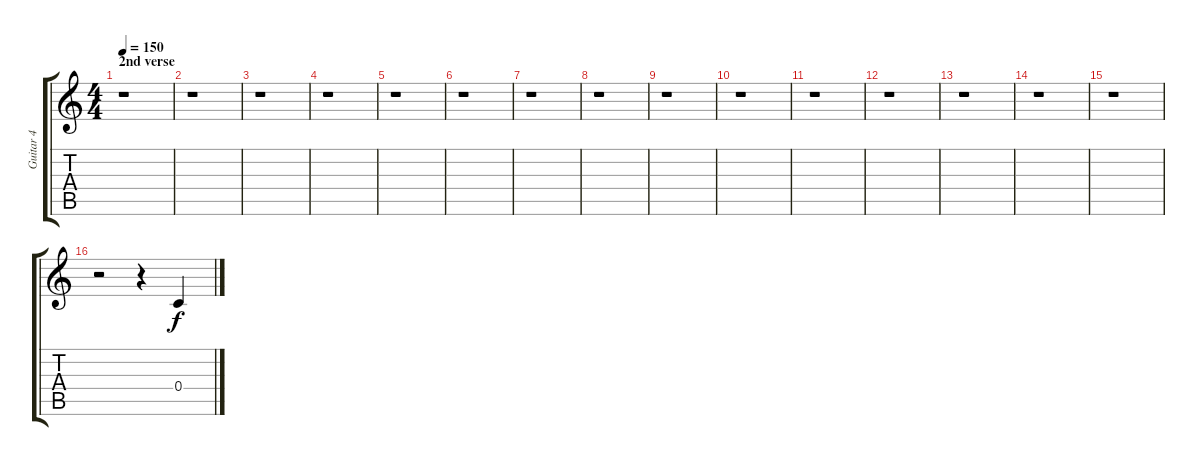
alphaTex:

\track ("Guitar 4" "Guitar 4") {instrument acousticguitarsteel}
\staff {score tabs}
\tuning (D4 A3 F3 C3 G2 C2) {hide}
\ts (4 4)
\section ("" "2nd verse")
\tempo 150
\clef g2
\ks c
r.1{dy f} |
r.1 |
r.1 |
r.1 |
r.1 |
r.1 |
r.1 |
r.1 |
r.1 |
r.1 |
r.1 |
r.1 |
r.1 |
r.1 |
r.1 |
r.2 r.4 0.4.4
